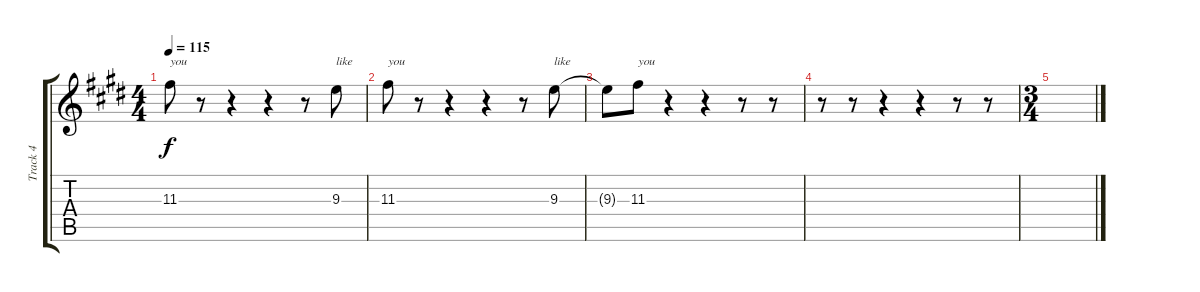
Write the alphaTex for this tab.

\track ("Track 4" "Track 4") {instrument acousticguitarsteel}
\staff {score tabs}
\tuning (E4 B3 G3 D3 A2 E2) {hide}
\ts (4 4)
\tempo 115
\clef g2
\ks e
11.3.8{txt "you" dy f} r.8 r.4 r.4 r.8 9.3.8{txt "like"} |
11.3.8{txt "you"} r.8 r.4 r.4 r.8 9.3.8{txt "like"} |
9.3{t}.8 11.3.8{txt "you"} r.4 r.4 r.8 r.8 |
r.8 r.8 r.4 r.4 r.8 r.8 |
\ts (3 4)
